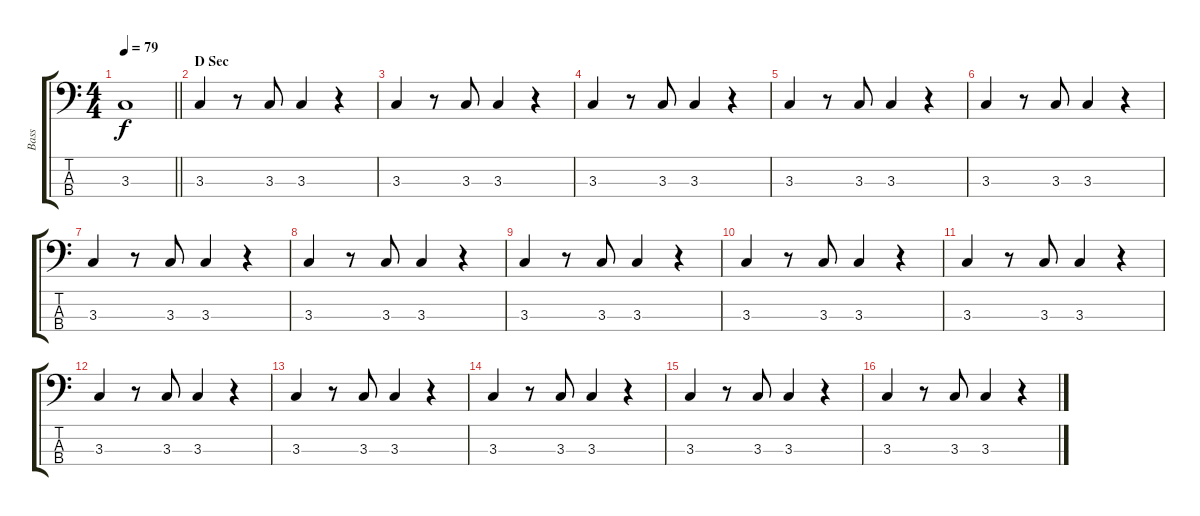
\track ("Bass" "Bass") {instrument electricbassfinger}
\staff {score tabs}
\tuning (G2 D2 A1 E1) {hide}
\ts (4 4)
\tempo 79
\clef f4
\barLineRight lightlight
\ks c
3.3.1{dy f} |
\section ("" "D Sec")
3.3.4 r.8 3.3.8 3.3.4 r.4 |
3.3.4 r.8 3.3.8 3.3.4 r.4 |
3.3.4 r.8 3.3.8 3.3.4 r.4 |
3.3.4 r.8 3.3.8 3.3.4 r.4 |
3.3.4 r.8 3.3.8 3.3.4 r.4 |
3.3.4 r.8 3.3.8 3.3.4 r.4 |
3.3.4 r.8 3.3.8 3.3.4 r.4 |
3.3.4 r.8 3.3.8 3.3.4 r.4 |
3.3.4 r.8 3.3.8 3.3.4 r.4 |
3.3.4 r.8 3.3.8 3.3.4 r.4 |
3.3.4 r.8 3.3.8 3.3.4 r.4 |
3.3.4 r.8 3.3.8 3.3.4 r.4 |
3.3.4 r.8 3.3.8 3.3.4 r.4 |
3.3.4 r.8 3.3.8 3.3.4 r.4 |
3.3.4 r.8 3.3.8 3.3.4 r.4
